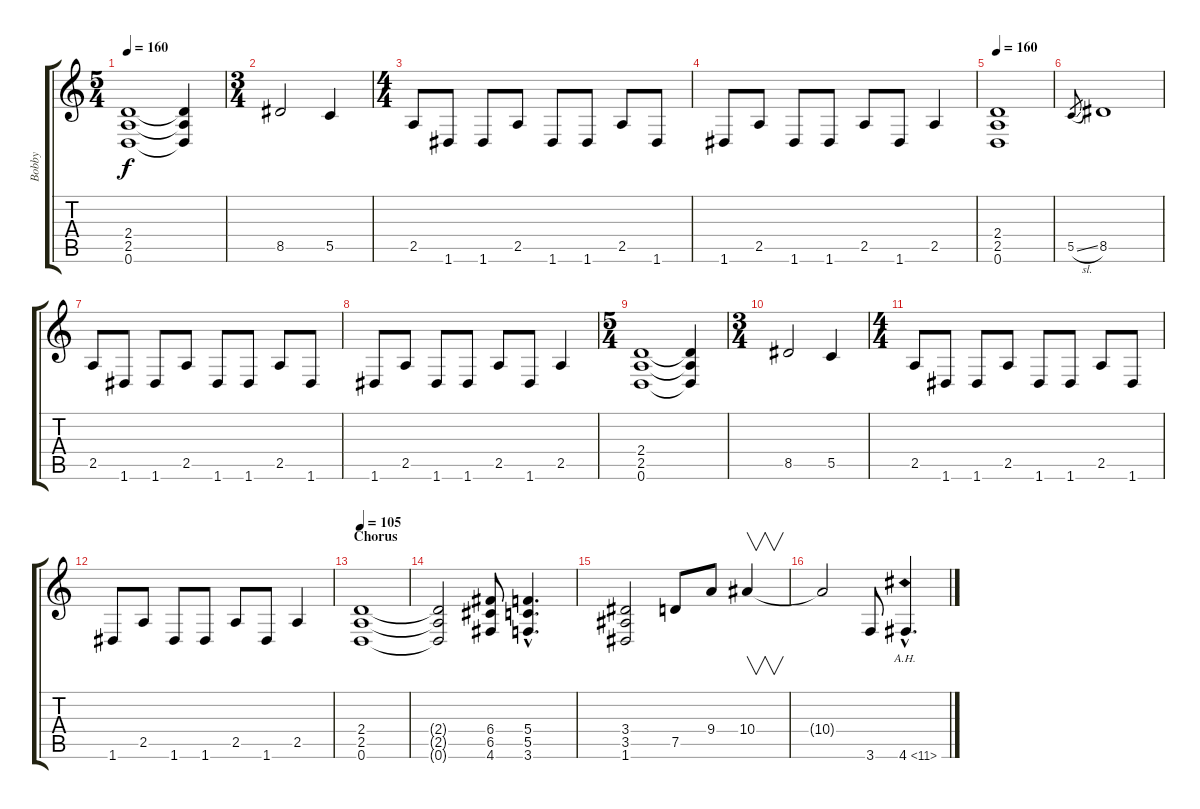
\track ("Bobby" "Bobby") {instrument distortionguitar}
\staff {score tabs}
\tuning (D4 A3 F3 C3 G2 D2) {hide}
\ts (5 4)
\tempo 160
\clef g2
\ks c
(2.4 2.5 0.6).1{dy f} (2.4{t} 2.5{t} 0.6{t}).4 |
\ts (3 4)
8.5.2 5.5.4 |
\ts (4 4)
2.5.8 1.6.8 1.6.8 2.5.8 1.6.8 1.6.8 2.5.8 1.6.8 |
1.6.8 2.5.8 1.6.8 1.6.8 2.5.8 1.6.8 2.5.4 |
\tempo 160
(2.4 2.5 0.6).1 |
5.5{sl}.8{gr} 8.5.1 |
2.5.8 1.6.8 1.6.8 2.5.8 1.6.8 1.6.8 2.5.8 1.6.8 |
1.6.8 2.5.8 1.6.8 1.6.8 2.5.8 1.6.8 2.5.4 |
\ts (5 4)
(2.4 2.5 0.6).1 (2.4{t} 2.5{t} 0.6{t}).4 |
\ts (3 4)
8.5.2 5.5.4 |
\ts (4 4)
2.5.8 1.6.8 1.6.8 2.5.8 1.6.8 1.6.8 2.5.8 1.6.8 |
1.6.8 2.5.8 1.6.8 1.6.8 2.5.8 1.6.8 2.5.4 |
\section ("" "Chorus")
\tempo 105
(2.4 2.5 0.6).1 |
(2.4{t} 2.5{t} 0.6{t}).2 (6.4 6.5 4.6).8 (5.4{hac} 5.5{hac} 3.6{hac}).4{d} |
(3.4 3.5 1.6).2 7.5.8 9.4.8 10.4.4{v} |
10.4{t}.2 3.6.8 4.6{ah 7 hac}.4{d}
